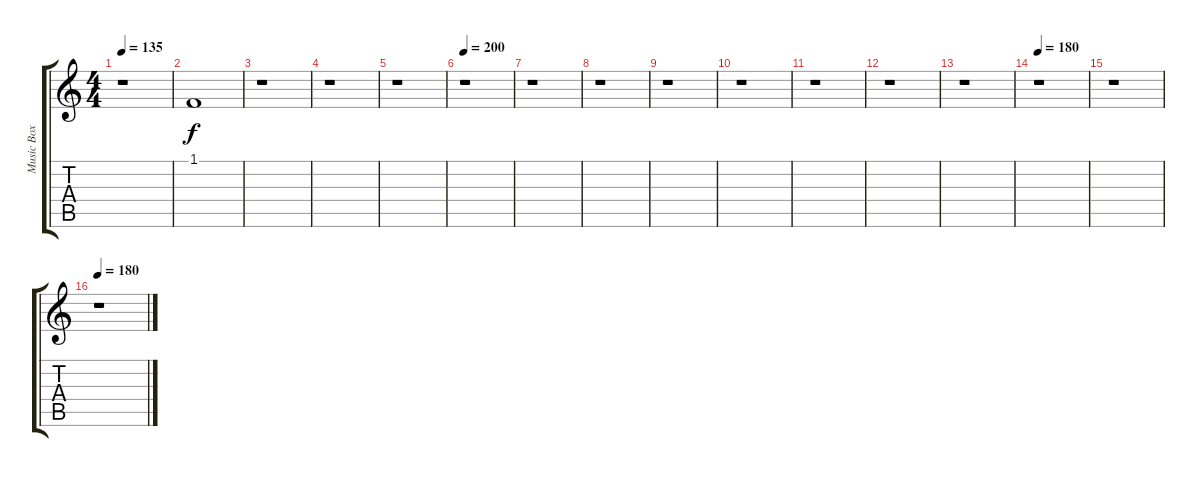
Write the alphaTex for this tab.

\track ("Music Box" "Music Box") {instrument musicbox}
\staff {score tabs}
\tuning (E4 B3 G3 D3 A2 E2) {hide}
\ts (4 4)
\tempo 135
\clef g2
\ks c
r.1{dy f} |
1.1.1 |
r.1 |
r.1 |
r.1 |
\tempo 200
r.1 |
r.1 |
r.1 |
r.1 |
r.1 |
r.1 |
r.1 |
r.1 |
\tempo 180
r.1 |
r.1 |
\tempo 180
r.1
